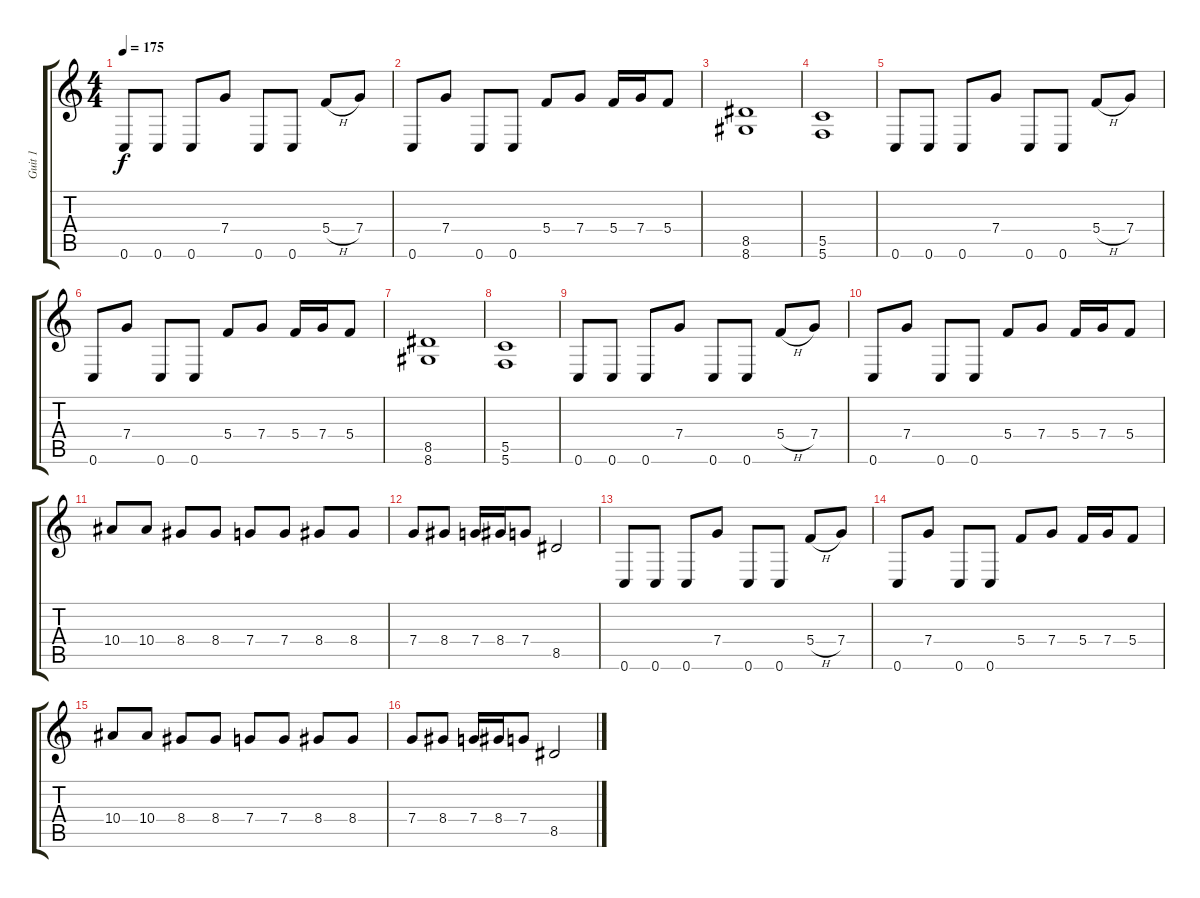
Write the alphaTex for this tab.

\track ("Guit 1" "Guit 1") {instrument distortionguitar}
\staff {score tabs}
\tuning (D4 A3 F3 C3 G2 C2) {hide}
\ts (4 4)
\tempo 175
\clef g2
\ks c
0.6.8{dy f} 0.6.8 0.6.8 7.4.8 0.6.8 0.6.8 5.4{h}.8 7.4.8 |
0.6.8 7.4.8 0.6.8 0.6.8 5.4.8 7.4.8 5.4.16 7.4.16 5.4.8 |
(8.5 8.6).1 |
(5.5 5.6).1 |
0.6.8 0.6.8 0.6.8 7.4.8 0.6.8 0.6.8 5.4{h}.8 7.4.8 |
0.6.8 7.4.8 0.6.8 0.6.8 5.4.8 7.4.8 5.4.16 7.4.16 5.4.8 |
(8.5 8.6).1 |
(5.5 5.6).1 |
0.6.8 0.6.8 0.6.8 7.4.8 0.6.8 0.6.8 5.4{h}.8 7.4.8 |
0.6.8 7.4.8 0.6.8 0.6.8 5.4.8 7.4.8 5.4.16 7.4.16 5.4.8 |
10.4.8 10.4.8 8.4.8 8.4.8 7.4.8 7.4.8 8.4.8 8.4.8 |
7.4.8 8.4.8 7.4.16 8.4.16 7.4.8 8.5.2 |
0.6.8 0.6.8 0.6.8 7.4.8 0.6.8 0.6.8 5.4{h}.8 7.4.8 |
0.6.8 7.4.8 0.6.8 0.6.8 5.4.8 7.4.8 5.4.16 7.4.16 5.4.8 |
10.4.8 10.4.8 8.4.8 8.4.8 7.4.8 7.4.8 8.4.8 8.4.8 |
7.4.8 8.4.8 7.4.16 8.4.16 7.4.8 8.5.2
